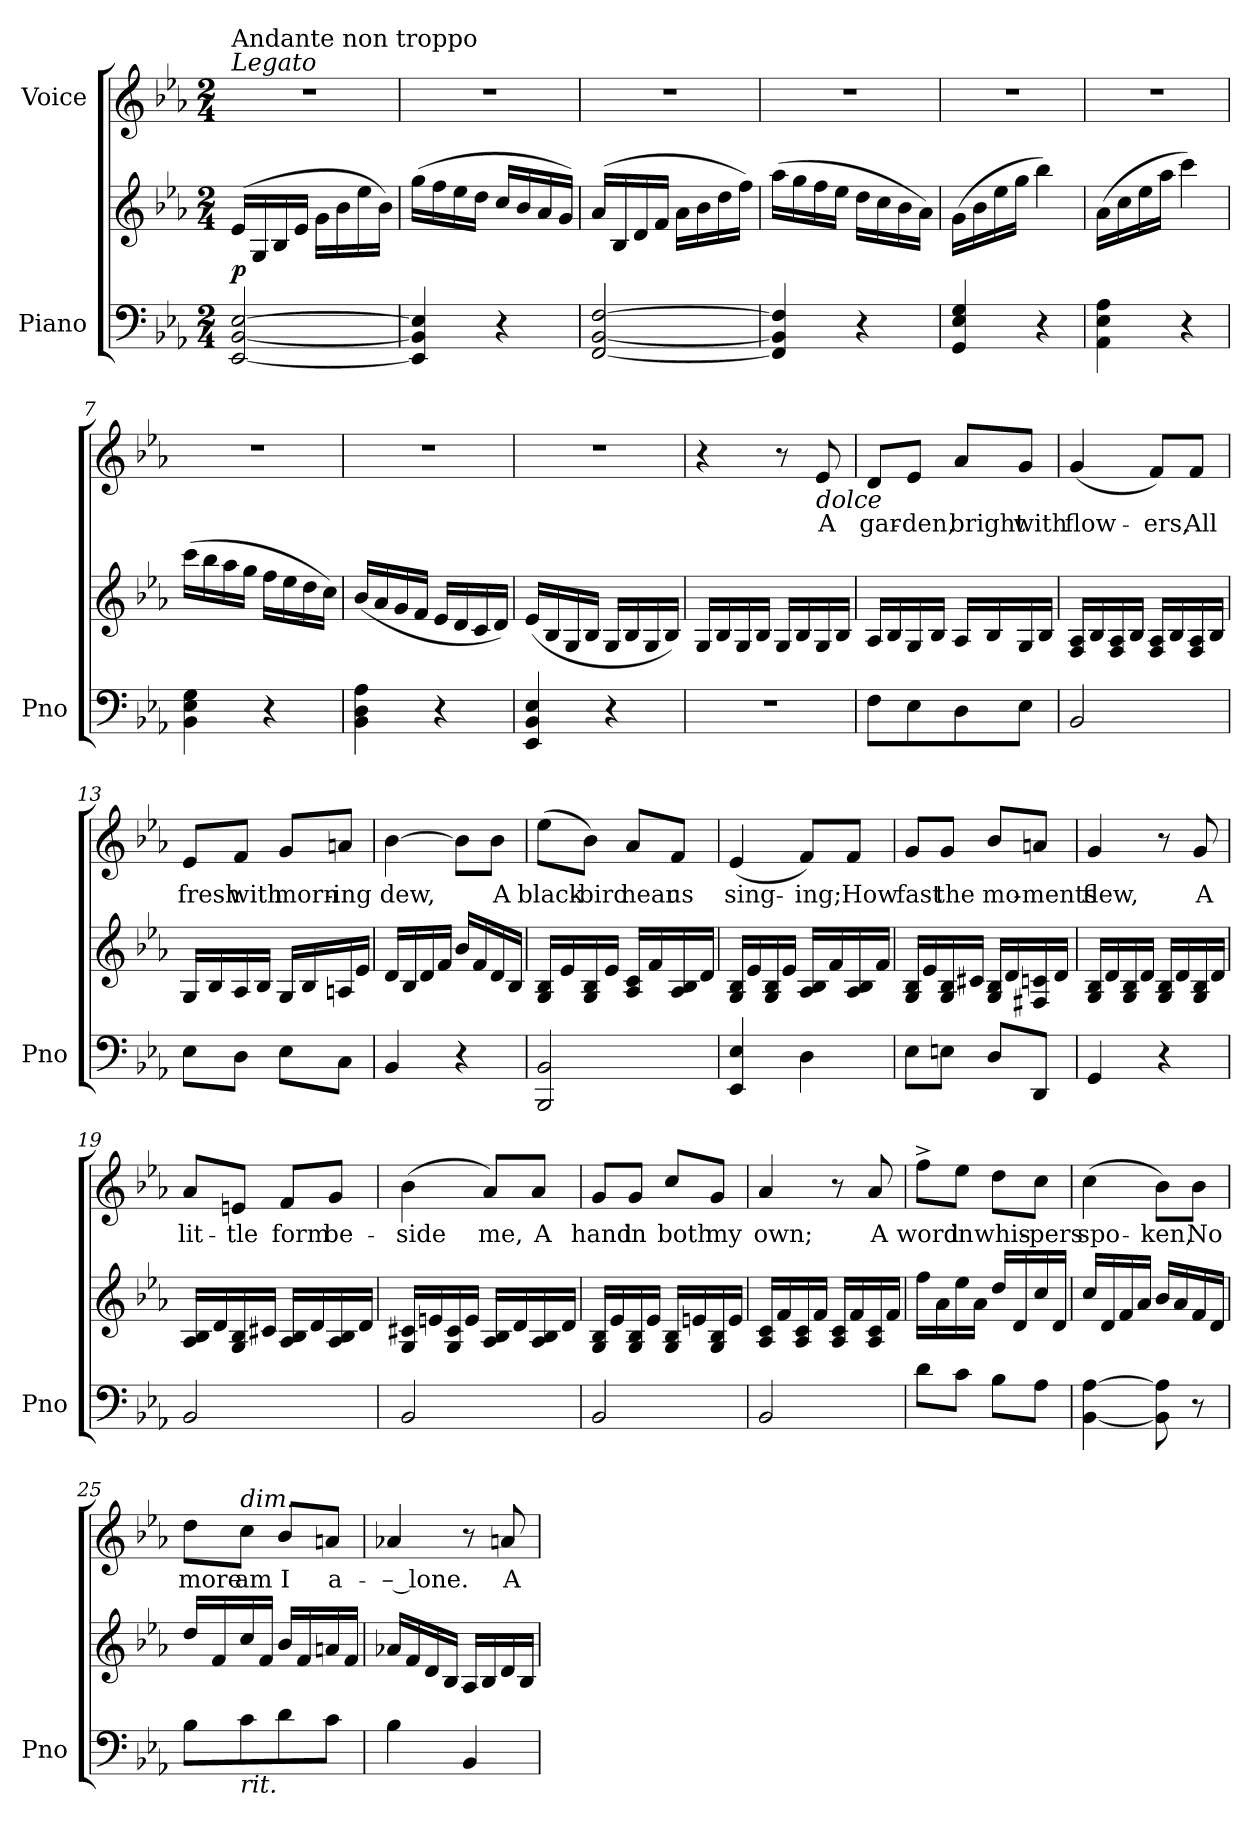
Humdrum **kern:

**kern	**kern	**dynam	**kern	**text
*part2	*part2	*part2	*part1	*part1
*staff3	*staff2	*staff2/3	*staff1	*staff1
*I"Piano	*	*	*I"Voice	*
*I'Pno	*	*	*	*
*clefF4	*clefG2	*	*clefG2	*
*k[b-e-a-]	*k[b-e-a-]	*	*k[b-e-a-]	*
*M2/4	*M2/4	*	*M2/4	*
=1	=1	=1	=1	=1
!	!	!	!LO:TX:a:i:t=Legato	!
!	!	!	!LO:TX:a:t=Andante non troppo	!
!	!	!LO:DY:b	!	!
[2EE-/ [2BB-/ [2E-/	(16e-/LL	p	2r	.
.	16G/	.	.	.
.	16B-/	.	.	.
.	16e-/JJ	.	.	.
.	16g\LL	.	.	.
.	16b-\	.	.	.
.	16ee-\	.	.	.
.	16b-\JJ)	.	.	.
=2	=2	=2	=2	=2
4EE-/] 4BB-/] 4E-/]	(16gg\LL	.	2r	.
.	16ff\	.	.	.
.	16ee-\	.	.	.
.	16dd\JJ	.	.	.
4r	16cc/LL	.	.	.
.	16b-/	.	.	.
.	16a-/	.	.	.
.	16g/JJ)	.	.	.
=3	=3	=3	=3	=3
[2FF/ [2BB-/ [2F/	(16a-/LL	.	2r	.
.	16B-/	.	.	.
.	16d/	.	.	.
.	16f/JJ	.	.	.
.	16a-\LL	.	.	.
.	16b-\	.	.	.
.	16dd\	.	.	.
.	16ff\JJ)	.	.	.
!!LO:LB:g=z
=4	=4	=4	=4	=4
4FF/] 4BB-/] 4F/]	(16aa-\LL	.	2r	.
.	16gg\	.	.	.
.	16ff\	.	.	.
.	16ee-\JJ	.	.	.
4r	16dd\LL	.	.	.
.	16cc\	.	.	.
.	16b-\	.	.	.
.	16a-\JJ)	.	.	.
!!LO:LB:g=z
=5	=5	=5	=5	=5
4GG/ 4E-/ 4G/	(16g\LL	.	2r	.
.	16b-\	.	.	.
.	16ee-\	.	.	.
.	16gg\JJ	.	.	.
4r	4bb-\)	.	.	.
=6	=6	=6	=6	=6
4AA-\ 4E-\ 4A-\	(16a-\LL	.	2r	.
.	16cc\	.	.	.
.	16ee-\	.	.	.
.	16aa-\JJ	.	.	.
4r	4ccc\)	.	.	.
=7	=7	=7	=7	=7
4BB-\ 4E-\ 4G\	(16ccc\LL	.	2r	.
.	16bb-\	.	.	.
.	16aa-\	.	.	.
.	16gg\JJ	.	.	.
4r	16ff\LL	.	.	.
.	16ee-\	.	.	.
.	16dd\	.	.	.
.	16cc\JJ)	.	.	.
=8	=8	=8	=8	=8
4BB-\ 4D\ 4A-\	(16b-/LL	.	2r	.
.	16a-/	.	.	.
.	16g/	.	.	.
.	16f/JJ	.	.	.
4r	16e-/LL	.	.	.
.	16d/	.	.	.
.	16c/	.	.	.
.	16d/JJ)	.	.	.
!!LO:LB:g=z
=9	=9	=9	=9	=9
4EE-/ 4BB-/ 4E-/	(16e-/LL	.	2r	.
.	16B-/	.	.	.
.	16G/	.	.	.
.	16B-/JJ	.	.	.
4r	16G/LL	.	.	.
.	16B-/	.	.	.
.	16G/	.	.	.
.	16B-/JJ)	.	.	.
!!LO:LB:g=z
=10	=10	=10	=10	=10
2r	16G/LL	.	4r	.
.	16B-/	.	.	.
.	16G/	.	.	.
.	16B-/JJ	.	.	.
.	16G/LL	.	8r	.
.	16B-/	.	.	.
!	!	!	!LO:TX:b:i:t=dolce	!
!	!	!	!	!LO:LY:b
.	16G/	.	8e-/	A
.	16B-/JJ	.	.	.
=11	=11	=11	=11	=11
!	!	!	!	!LO:LY:b
8F\L	16A-/LL	.	8d/L	gar-
.	16B-/	.	.	.
!	!	!	!	!LO:LY:b
8E-\	16G/	.	8e-/J	-den,
.	16B-/JJ	.	.	.
!	!	!	!	!LO:LY:b
8D\	16A-/LL	.	8a-/L	bright
.	16B-/	.	.	.
!	!	!	!	!LO:LY:b
8E-\J	16G/	.	8g/J	with
.	16B-/JJ	.	.	.
=12	=12	=12	=12	=12
!	!	!	!	!LO:LY:b
2BB-/	16F/ 16A-/LL	.	(4g/	flow-
.	16B-/	.	.	.
.	16F/ 16A-/	.	.	.
.	16B-/JJ	.	.	.
!	!	!	!	!LO:LY:b
.	16F/ 16A-/LL	.	8f/L)	-ers,
.	16B-/	.	.	.
!	!	!	!	!LO:LY:b
.	16F/ 16A-/	.	8f/J	All
.	16B-/JJ	.	.	.
=13	=13	=13	=13	=13
!	!	!	!	!LO:LY:b
8E-\L	16G/LL	.	8e-/L	fresh
.	16B-/	.	.	.
!	!	!	!	!LO:LY:b
8D\J	16A-/	.	8f/J	with
.	16B-/JJ	.	.	.
!	!	!	!	!LO:LY:b
8E-\L	16G/LL	.	8g/L	morn-
.	16B-/	.	.	.
!	!	!	!	!LO:LY:b
8C\J	16An/	.	8an/J	-ing
.	16e-/JJ	.	.	.
!!LO:PB:g=z
=14	=14	=14	=14	=14
!	!	!	!	!LO:LY:b
4BB-/	16d/LL	.	[4b-\	dew,
.	16B-/	.	.	.
.	16d/	.	.	.
.	16f/JJ	.	.	.
4r	16b-/LL	.	8b-\L]	.
.	16f/	.	.	.
!	!	!	!	!LO:LY:b
.	16d/	.	8b-\J	A
.	16B-/JJ	.	.	.
=15	=15	=15	=15	=15
!	!	!	!	!LO:LY:b
2BBB-/ 2BB-/	16G/ 16B-/LL	.	(8ee-\L	black-
.	16e-/	.	.	.
!	!	!	!	!LO:LY:b
.	16G/ 16B-/	.	8b-\J)	-bird
.	16e-/JJ	.	.	.
!	!	!	!	!LO:LY:b
.	16A-/ 16c/LL	.	8a-/L	near
.	16f/	.	.	.
!	!	!	!	!LO:LY:b
.	16A-/ 16B-/	.	8f/J	us
.	16d/JJ	.	.	.
=16	=16	=16	=16	=16
!	!	!	!	!LO:LY:b
4EE-/ 4E-/	16G/ 16B-/LL	.	(4e-/	sing-
.	16e-/	.	.	.
.	16G/ 16B-/	.	.	.
.	16e-/JJ	.	.	.
!	!	!	!	!LO:LY:b
4D\	16A-/ 16B-/LL	.	8f/L)	-ing;
.	16f/	.	.	.
!	!	!	!	!LO:LY:b
.	16A-/ 16B-/	.	8f/J	How
.	16f/JJ	.	.	.
=17	=17	=17	=17	=17
!	!	!	!	!LO:LY:b
8E-\L	16G/ 16B-/LL	.	8g/L	fast
.	16e-/	.	.	.
!	!	!	!	!LO:LY:b
8En\J	16G/ 16B-/	.	8g/J	the
.	16c#X/JJ	.	.	.
!	!	!	!	!LO:LY:b
8D/L	16G/ 16B-/LL	.	8b-/L	mo-
.	16d/	.	.	.
!	!	!	!	!LO:LY:b
8DD/J	16F#X/ 16cn/	.	8an/J	-ments
.	16d/JJ	.	.	.
!!LO:LB:g=z
=18	=18	=18	=18	=18
!	!	!	!	!LO:LY:b
4GG/	16G/ 16B-/LL	.	4g/	flew,
.	16d/	.	.	.
.	16G/ 16B-/	.	.	.
.	16d/JJ	.	.	.
4r	16G/ 16B-/LL	.	8r	.
.	16d/	.	.	.
!	!	!	!	!LO:LY:b
.	16G/ 16B-/	.	8g/	A
.	16d/JJ	.	.	.
=19	=19	=19	=19	=19
!	!	!	!	!LO:LY:b
2BB-/	16A-/ 16B-/LL	.	8a-/L	lit-
.	16d/	.	.	.
!	!	!	!	!LO:LY:b
.	16G/ 16B-/	.	8en/J	-tle
.	16c#X/JJ	.	.	.
!	!	!	!	!LO:LY:b
.	16A-/ 16B-/LL	.	8f/L	form
.	16d/	.	.	.
!	!	!	!	!LO:LY:b
.	16A-/ 16B-/	.	8g/J	be-
.	16d/JJ	.	.	.
=20	=20	=20	=20	=20
!	!	!	!	!LO:LY:b
2BB-/	16G/ 16c#X/LL	.	(4b-\	-side
.	16en/	.	.	.
.	16G/ 16c#/	.	.	.
.	16e/JJ	.	.	.
!	!	!	!	!LO:LY:b
.	16A-/ 16B-/LL	.	8a-/L)	me,
.	16d/	.	.	.
!	!	!	!	!LO:LY:b
.	16A-/ 16B-/	.	8a-/J	A
.	16d/JJ	.	.	.
=21	=21	=21	=21	=21
!	!	!	!	!LO:LY:b
2BB-/	16G/ 16B-/LL	.	8g/L	hand
.	16e-/	.	.	.
!	!	!	!	!LO:LY:b
.	16G/ 16B-/	.	8g/J	in
.	16e-/JJ	.	.	.
!	!	!	!	!LO:LY:b
.	16G/ 16B-/LL	.	8cc/L	both
.	16en/	.	.	.
!	!	!	!	!LO:LY:b
.	16G/ 16B-/	.	8g/J	my
.	16e/JJ	.	.	.
!!LO:PB:g=z
=22	=22	=22	=22	=22
!	!	!	!	!LO:LY:b
2BB-/	16A-/ 16c/LL	.	4a-/	own;
.	16f/	.	.	.
.	16A-/ 16c/	.	.	.
.	16f/JJ	.	.	.
.	16A-/ 16c/LL	.	8r	.
.	16f/	.	.	.
!	!	!	!	!LO:LY:b
.	16A-/ 16c/	.	8a-/	A
.	16f/JJ	.	.	.
=23	=23	=23	=23	=23
!	!	!	!	!LO:LY:b
8d\L	16ff\LL	.	8ff^\L	word
.	16a-\	.	.	.
!	!	!	!	!LO:LY:b
8c\J	16ee-\	.	8ee-\J	in
.	16a-\JJ	.	.	.
!	!	!	!	!LO:LY:b
8B-\L	16dd/LL	.	8dd\L	whis-
.	16d/	.	.	.
!	!	!	!	!LO:LY:b
8A-\J	16cc/	.	8cc\J	-pers
.	16d/JJ	.	.	.
=24	=24	=24	=24	=24
!	!	!	!	!LO:LY:b
[4BB-\ [4A-\	16cc/LL	.	(4cc\	spo-
.	16d/	.	.	.
.	16f/	.	.	.
.	16a-/JJ	.	.	.
!	!	!	!	!LO:LY:b
8BB-\] 8A-\]	16b-/LL	.	8b-\L)	-ken,
.	16a-/	.	.	.
!	!	!	!	!LO:LY:b
8r	16f/	.	8b-\J	No
.	16d/JJ	.	.	.
=25	=25	=25	=25	=25
!	!	!	!	!LO:LY:b
8B-\L	16dd/LL	.	8dd\L	more
.	16f/	.	.	.
!	!	!	!LO:TX:a:i:t=dim.	!
!LO:TX:b:i:t=rit.	!	!	!	!
!	!	!	!	!LO:LY:b
8c\	16cc/	.	8cc\J	am
.	16f/JJ	.	.	.
!	!	!	!	!LO:LY:b
8d\	16b-/LL	.	8b-/L	I
.	16f/	.	.	.
!	!	!	!	!LO:LY:b
8c\J	16an/	.	8an/J	a-
.	16f/JJ	.	.	.
!!LO:LB:g=z
=26	=26	=26	=26	=26
!	!	!	!	!LO:LY:b
4B-\	16a-X/LL	.	4a-X/	-– lone.
.	16f/	.	.	.
.	16d/	.	.	.
.	16B-/JJ	.	.	.
4BB-/	16A-/LL	.	8r	.
.	16B-/	.	.	.
!	!	!	!	!LO:LY:b
.	16d/	.	8an/	A
.	16B-/JJ	.	.	.
=	=	=	=	=
*-	*-	*-	*-	*-
